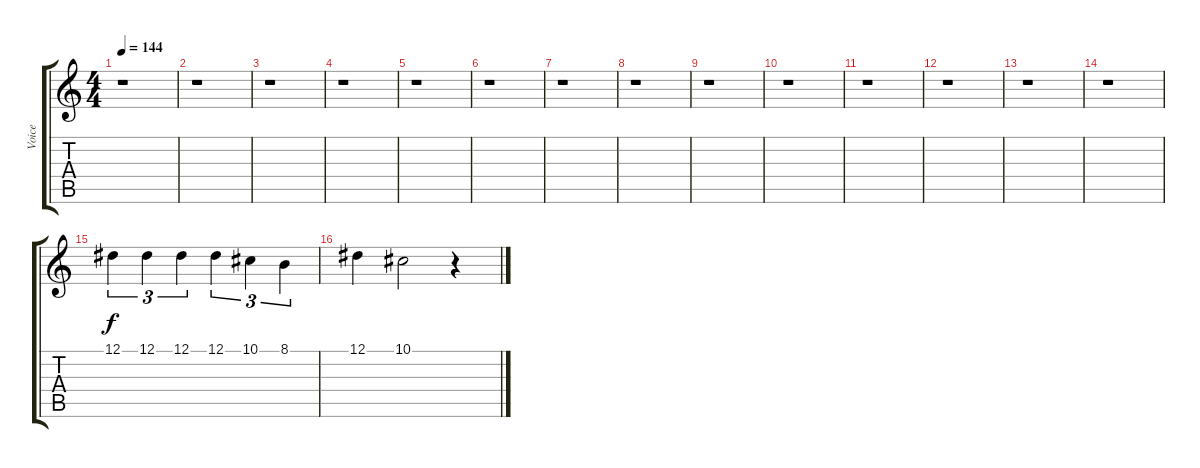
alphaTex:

\track ("Voice" "Voice") {mute instrument lead3calliope}
\staff {score tabs}
\tuning (Eb4 Bb3 Gb3 Db3 Ab2 Eb2) {hide}
\ts (4 4)
\tempo 144
\clef g2
\ks c
r.1{dy f} |
r.1 |
r.1 |
r.1 |
r.1 |
r.1 |
r.1 |
r.1 |
r.1 |
r.1 |
r.1 |
r.1 |
r.1 |
r.1 |
12.1.4{tu (3 2)} 12.1.4{tu (3 2)} 12.1.4{tu (3 2)} 12.1.4{tu (3 2)} 10.1.4{tu (3 2)} 8.1.4{tu (3 2)} |
12.1.4 10.1.2 r.4
